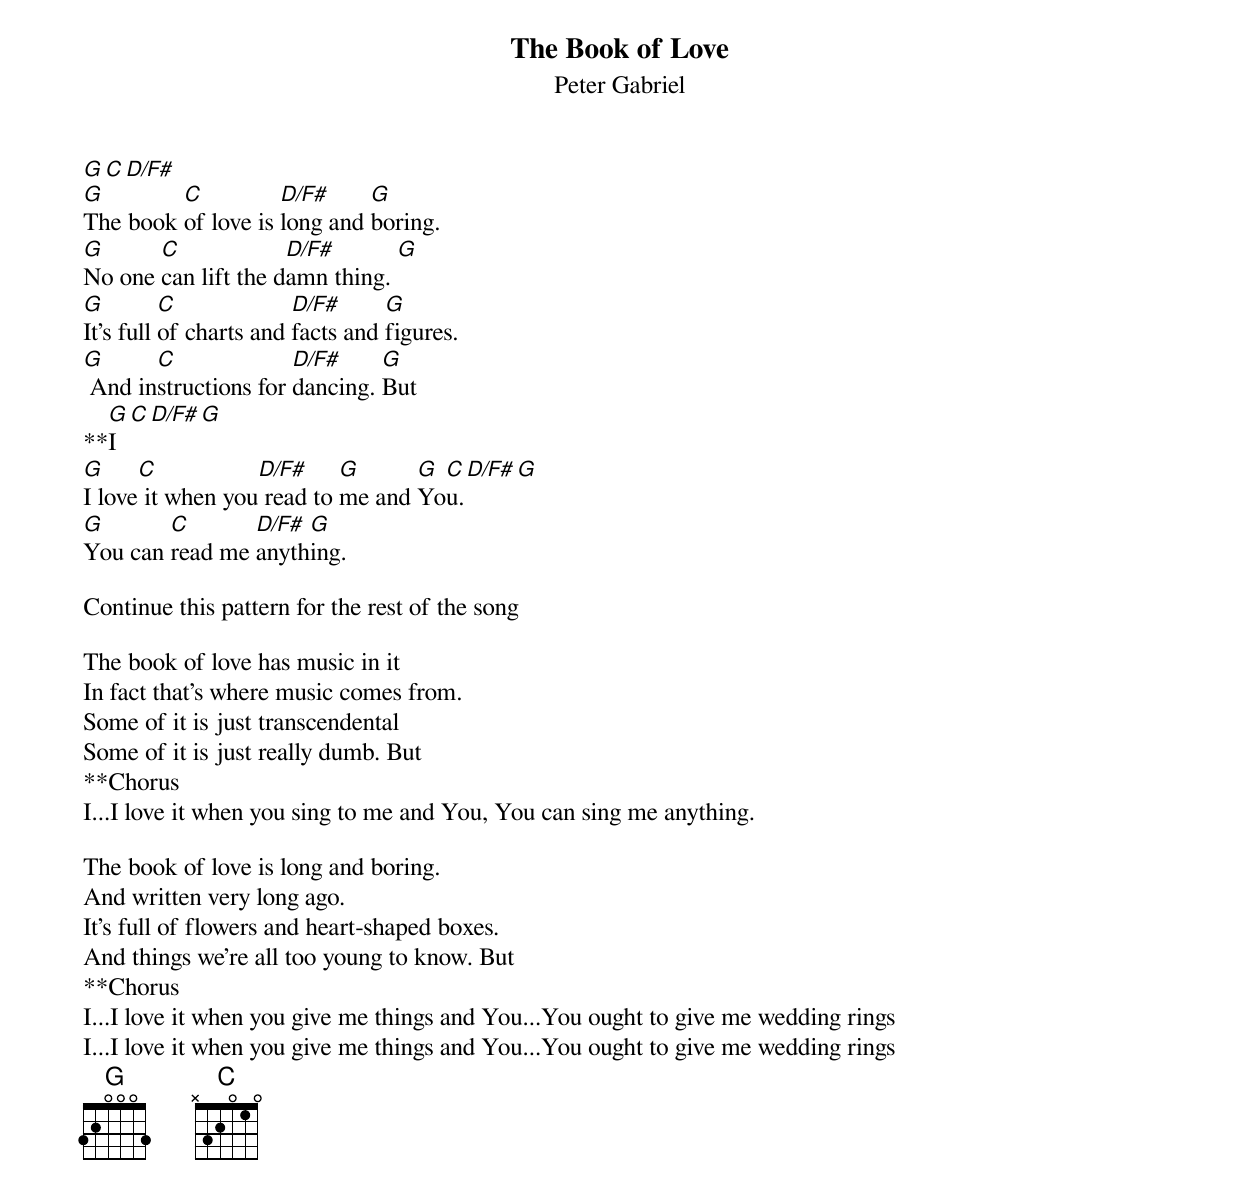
{title:The Book of Love}
{subtitle:Peter Gabriel}
[G][C][D/F#]
[G]The book [C]of love is [D/F#]long and [G]boring.
[G]No one [C]can lift the d[D/F#]amn thing. [G]
[G]It's full [C]of charts and [D/F#]facts and [G]figures.
[G] And in[C]structions for [D/F#]dancing. [G]But
**[G]I[C][D/F#][G]
[G]I love[C] it when you[D/F#] read to [G]me and [G]Yo[C]u.[D/F#][G]
[G]You can [C]read me [D/F#]anyth[G]ing.

Continue this pattern for the rest of the song

The book of love has music in it
In fact that's where music comes from.
Some of it is just transcendental
Some of it is just really dumb. But
**Chorus
I...I love it when you sing to me and You, You can sing me anything.

The book of love is long and boring.
And written very long ago.
It's full of flowers and heart-shaped boxes.
And things we're all too young to know. But
**Chorus
I...I love it when you give me things and You...You ought to give me wedding rings
I...I love it when you give me things and You...You ought to give me wedding rings
